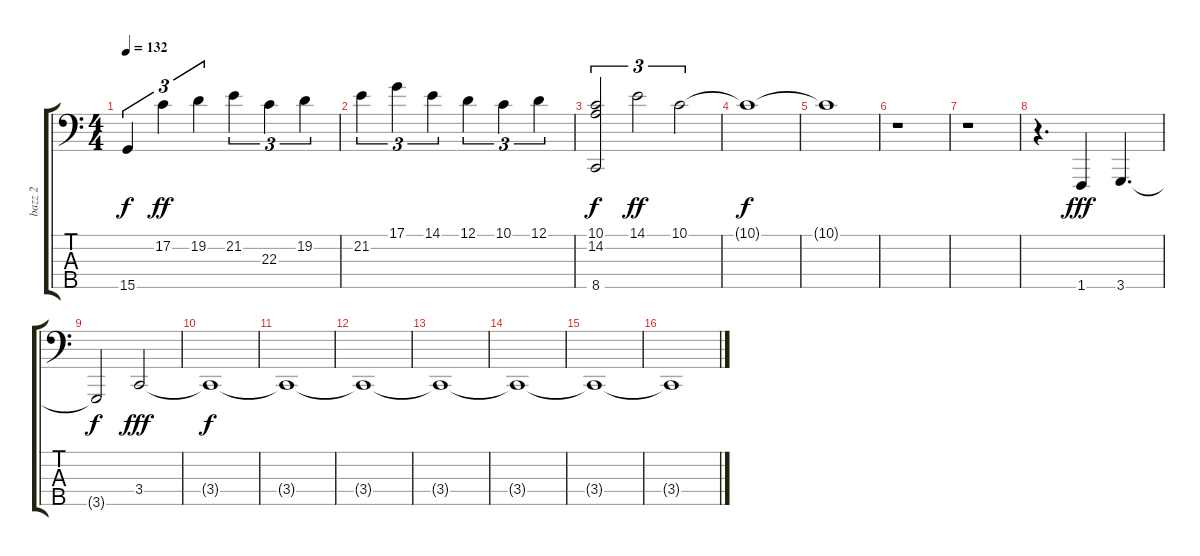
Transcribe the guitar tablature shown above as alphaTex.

\track ("bazz 2" "bazz 2") {instrument pad3polysynth}
\staff {score tabs}
\tuning (D3 G2 D2 A1 E1) {hide}
\ts (4 4)
\tempo 132
\clef f4
\ks c
15.5.4{tu (3 2) dy f} 17.2.4{tu (3 2) dy ff} 19.2.4{tu (3 2)} 21.2.4{tu (3 2)} 22.3.4{tu (3 2)} 19.2.4{tu (3 2)} |
21.2.4{tu (3 2)} 17.1.4{tu (3 2)} 14.1.4{tu (3 2)} 12.1.4{tu (3 2)} 10.1.4{tu (3 2)} 12.1.4{tu (3 2)} |
(10.1 14.2 8.5).2{tu (3 2) dy f} 14.1.2{tu (3 2) dy ff} 10.1.2{tu (3 2)} |
10.1{t}.1{dy f} |
10.1{t}.1 |
r.1 |
r.1 |
r.4{d} 1.5.4{dy fff} 3.5.4{d} |
3.5{t}.2{dy f} 3.4.2{dy fff} |
3.4{t}.1{dy f} |
3.4{t}.1 |
3.4{t}.1 |
3.4{t}.1 |
3.4{t}.1 |
3.4{t}.1 |
3.4{t}.1
